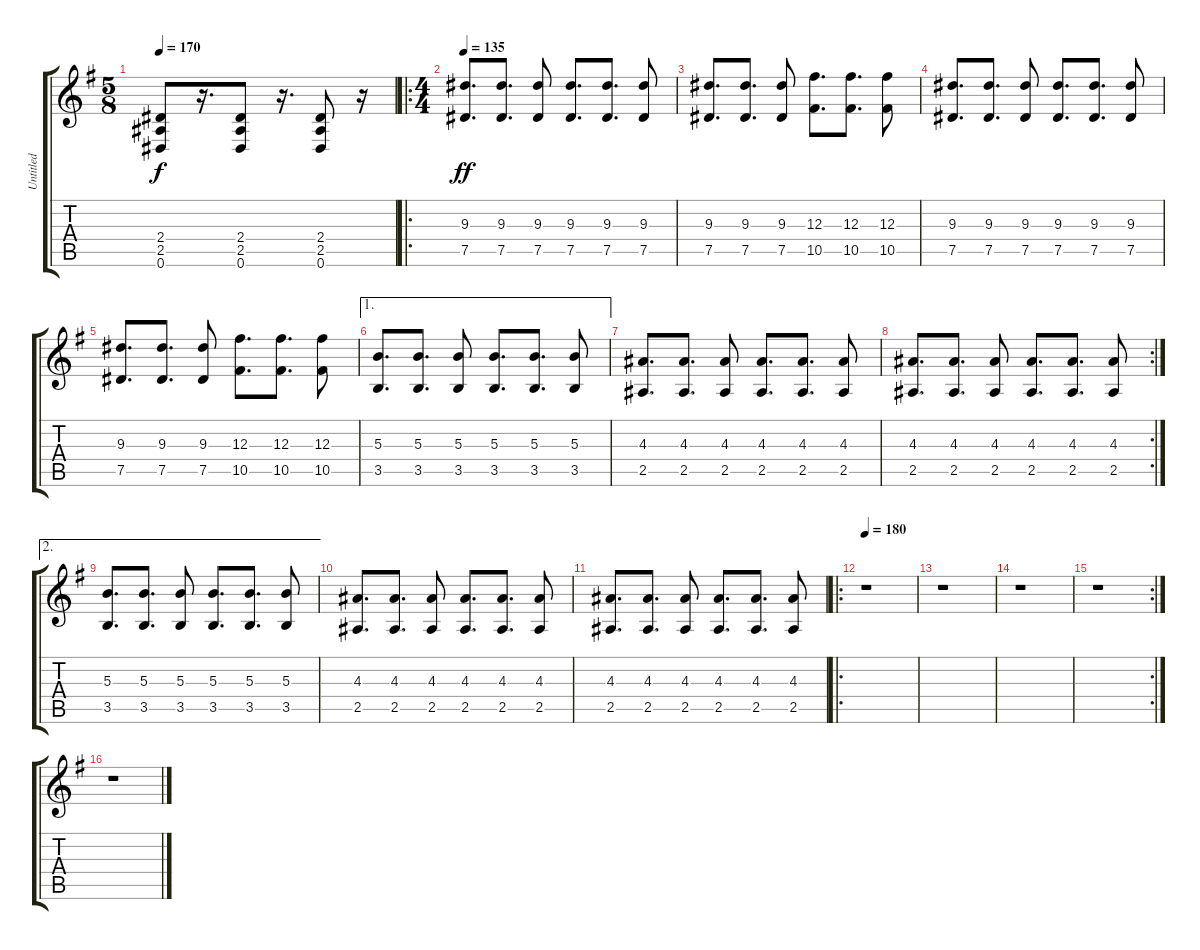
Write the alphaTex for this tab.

\track ("Untitled" "Untitled") {instrument distortionguitar}
\staff {score tabs}
\tuning (Eb4 Bb3 Gb3 Db3 Ab2 Eb2) {hide}
\ts (5 8)
\tempo 170
\clef g2
\ks g
(2.4 2.5 0.6).8{dy f} r.16{d} (2.4 2.5 0.6).8 r.16{d} (2.4 2.5 0.6).8 r.16 |
\ro
\ts (4 4)
\tempo 135
(9.3 7.5).8{d dy ff} (9.3 7.5).8{d} (9.3 7.5).8 (9.3 7.5).8{d} (9.3 7.5).8{d} (9.3 7.5).8 |
(9.3 7.5).8{d} (9.3 7.5).8{d} (9.3 7.5).8 (12.3 10.5).8{d} (12.3 10.5).8{d} (12.3 10.5).8 |
(9.3 7.5).8{d} (9.3 7.5).8{d} (9.3 7.5).8 (9.3 7.5).8{d} (9.3 7.5).8{d} (9.3 7.5).8 |
(9.3 7.5).8{d} (9.3 7.5).8{d} (9.3 7.5).8 (12.3 10.5).8{d} (12.3 10.5).8{d} (12.3 10.5).8 |
\ae 1
(5.3 3.5).8{d} (5.3 3.5).8{d} (5.3 3.5).8 (5.3 3.5).8{d} (5.3 3.5).8{d} (5.3 3.5).8 |
(4.3 2.5).8{d} (4.3 2.5).8{d} (4.3 2.5).8 (4.3 2.5).8{d} (4.3 2.5).8{d} (4.3 2.5).8 |
\rc 2
(4.3 2.5).8{d} (4.3 2.5).8{d} (4.3 2.5).8 (4.3 2.5).8{d} (4.3 2.5).8{d} (4.3 2.5).8 |
\ae 2
(5.3 3.5).8{d} (5.3 3.5).8{d} (5.3 3.5).8 (5.3 3.5).8{d} (5.3 3.5).8{d} (5.3 3.5).8 |
(4.3 2.5).8{d} (4.3 2.5).8{d} (4.3 2.5).8 (4.3 2.5).8{d} (4.3 2.5).8{d} (4.3 2.5).8 |
(4.3 2.5).8{d} (4.3 2.5).8{d} (4.3 2.5).8 (4.3 2.5).8{d} (4.3 2.5).8{d} (4.3 2.5).8 |
\ro
\tempo 180
r.1 |
r.1 |
r.1 |
\rc 2
r.1 |
r.1
